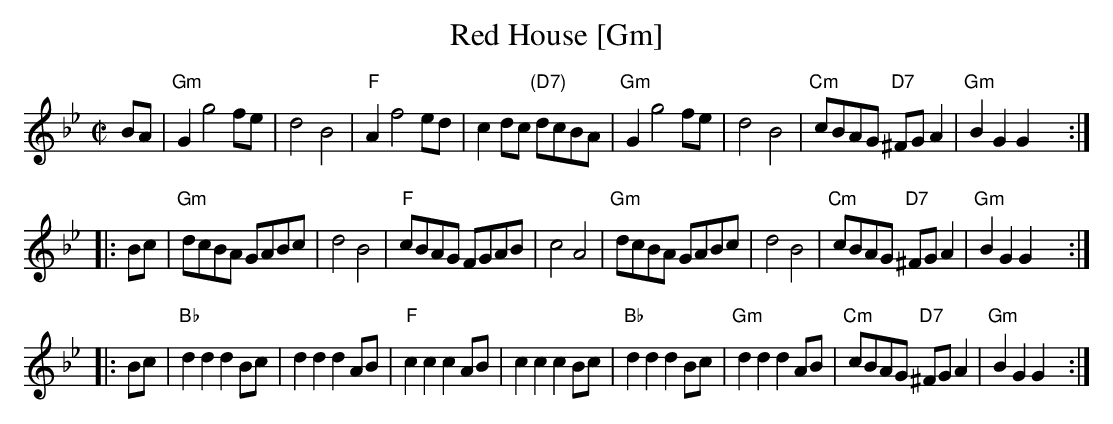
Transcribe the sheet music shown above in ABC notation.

X:1
T: Red House [Gm]
M: C|
L: 1/8
K: Gm
   BA \
| "Gm"G2g4fe | d4B4 | "F"A2f4ed | c2dc "(D7)"dcBA \
| "Gm"G2g4fe | d4B4 | "Cm"cBAG "D7"^FGA2 | "Gm"B2G2 G2 y:|
|: Bc \
| "Gm"dcBA GABc | d4 B4 | "F"cBAG FGAB | c4 A4 \
| "Gm"dcBA GABc | d4 B4 | "Cm"cBAG "D7"^FGA2 | "Gm"B2G2 G2 y:|
|: Bc \
| "Bb"d2d2 d2Bc | d2d2 d2AB | "F"c2c2 c2AB | c2c2 c2Bc \
| "Bb"d2d2 d2Bc | "Gm"d2d2 d2AB | "Cm"cBAG "D7"^FGA2 | "Gm"B2G2 G2 y:|
